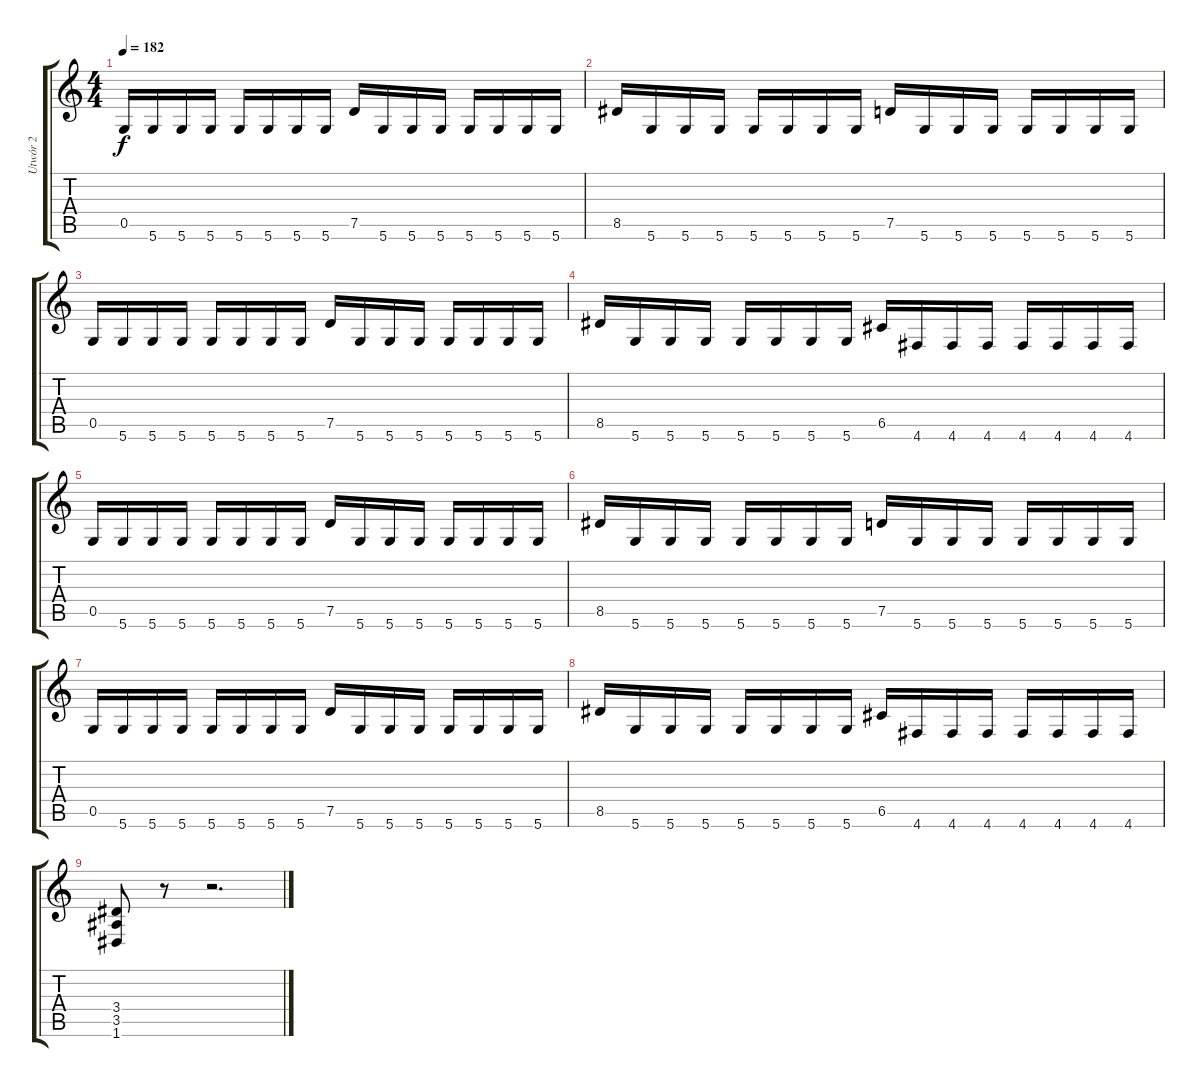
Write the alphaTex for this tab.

\track ("Utwór 2" "Utwór 2") {instrument distortionguitar}
\staff {score tabs}
\tuning (D4 A3 F3 C3 G2 D2) {hide}
\ts (4 4)
\tempo 182
\clef g2
\ks c
0.5.16{dy f} 5.6.16 5.6.16 5.6.16 5.6.16 5.6.16 5.6.16 5.6.16 7.5.16 5.6.16 5.6.16 5.6.16 5.6.16 5.6.16 5.6.16 5.6.16 |
8.5.16 5.6.16 5.6.16 5.6.16 5.6.16 5.6.16 5.6.16 5.6.16 7.5.16 5.6.16 5.6.16 5.6.16 5.6.16 5.6.16 5.6.16 5.6.16 |
0.5.16 5.6.16 5.6.16 5.6.16 5.6.16 5.6.16 5.6.16 5.6.16 7.5.16 5.6.16 5.6.16 5.6.16 5.6.16 5.6.16 5.6.16 5.6.16 |
8.5.16 5.6.16 5.6.16 5.6.16 5.6.16 5.6.16 5.6.16 5.6.16 6.5.16 4.6.16 4.6.16 4.6.16 4.6.16 4.6.16 4.6.16 4.6.16 |
0.5.16 5.6.16 5.6.16 5.6.16 5.6.16 5.6.16 5.6.16 5.6.16 7.5.16 5.6.16 5.6.16 5.6.16 5.6.16 5.6.16 5.6.16 5.6.16 |
8.5.16 5.6.16 5.6.16 5.6.16 5.6.16 5.6.16 5.6.16 5.6.16 7.5.16 5.6.16 5.6.16 5.6.16 5.6.16 5.6.16 5.6.16 5.6.16 |
0.5.16 5.6.16 5.6.16 5.6.16 5.6.16 5.6.16 5.6.16 5.6.16 7.5.16 5.6.16 5.6.16 5.6.16 5.6.16 5.6.16 5.6.16 5.6.16 |
8.5.16 5.6.16 5.6.16 5.6.16 5.6.16 5.6.16 5.6.16 5.6.16 6.5.16 4.6.16 4.6.16 4.6.16 4.6.16 4.6.16 4.6.16 4.6.16 |
(3.4 3.5 1.6).8 r.8 r.2{d}
